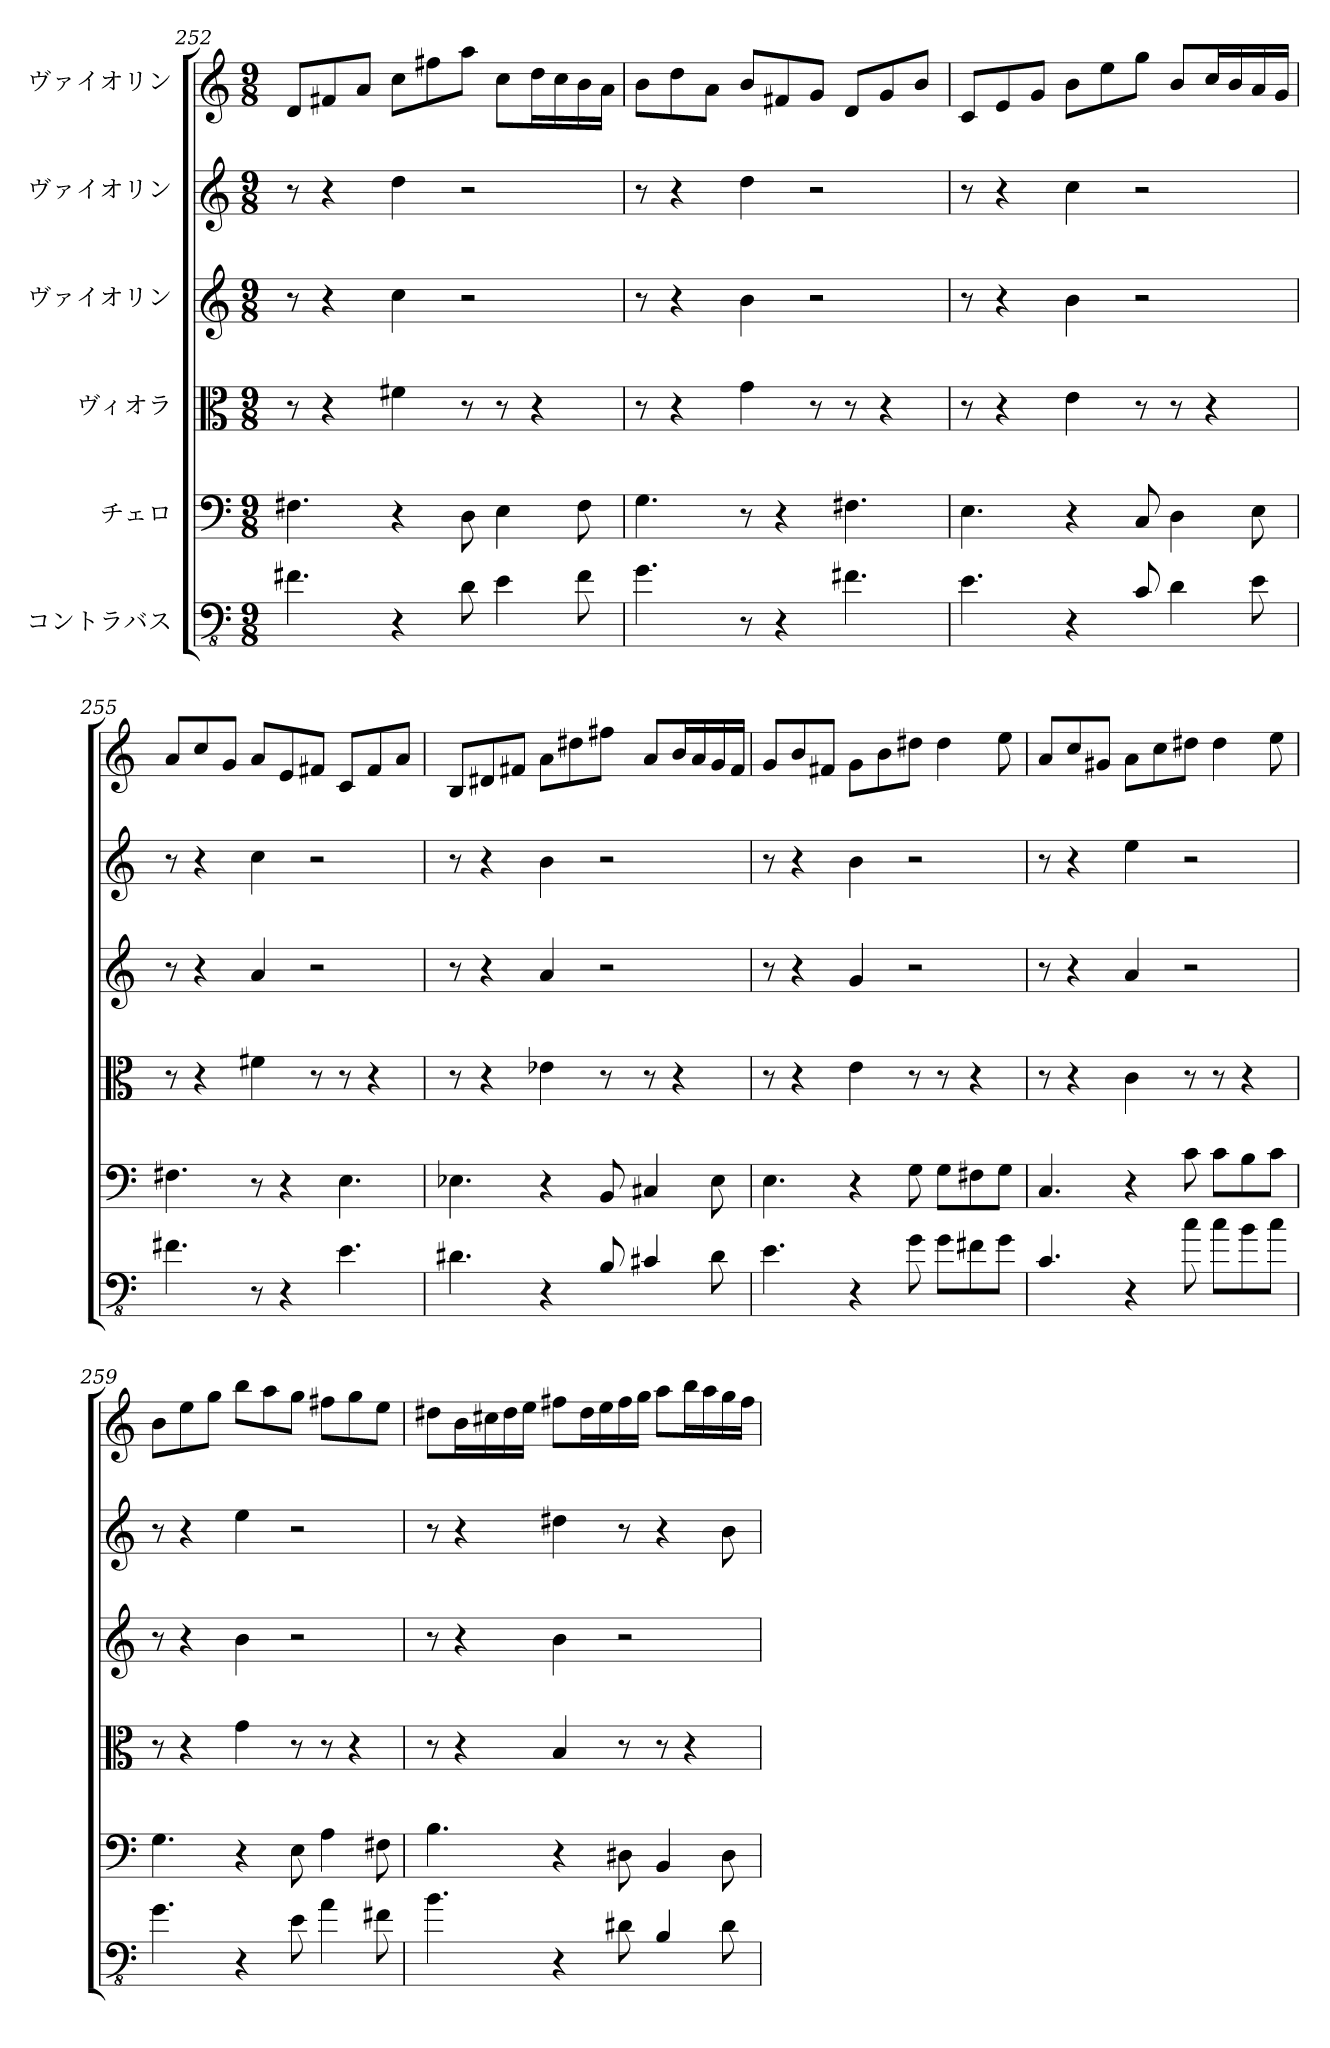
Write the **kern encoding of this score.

**kern	**kern	**kern	**kern	**kern	**kern
*part6	*part5	*part4	*part3	*part2	*part1
*staff6	*staff5	*staff4	*staff3	*staff2	*staff1
*I"コントラバス	*I"チェロ	*I"ヴィオラ	*I"ヴァイオリン	*I"ヴァイオリン	*I"ヴァイオリン
*clefFv4	*clefF4	*clefC3	*clefG2	*clefG2	*clefG2
*ITrd7c12	*	*	*	*	*
*k[]	*k[]	*k[]	*k[]	*k[]	*k[]
*M9/8	*M9/8	*M9/8	*M9/8	*M9/8	*M9/8
=252	=252	=252	=252	=252	=252
4.FF#X\	4.F#X\	8r	8r	8r	8d/L
.	.	4r	4r	4r	8f#X/
.	.	.	.	.	8a/J
4r	4r	4f#X\	4cc\	4dd\	8cc\L
.	.	.	.	.	8ff#X\
8DD\	8D\	8r	2r	2r	8aa\J
4EE\	4E\	8r	.	.	8cc\L
.	.	4r	.	.	16dd\L
.	.	.	.	.	16cc\
8FF#\	8F#\	.	.	.	16b\
.	.	.	.	.	16a\JJ
=253	=253	=253	=253	=253	=253
4.GG\	4.G\	8r	8r	8r	8b\L
.	.	4r	4r	4r	8dd\
.	.	.	.	.	8a\J
8r	8r	4g\	4b\	4dd\	8b/L
4r	4r	.	.	.	8f#X/
.	.	8r	2r	2r	8g/J
4.FF#X\	4.F#X\	8r	.	.	8d/L
.	.	4r	.	.	8g/
.	.	.	.	.	8b/J
!!LO:LB:g=z
=254	=254	=254	=254	=254	=254
4.EE\	4.E\	8r	8r	8r	8c/L
.	.	4r	4r	4r	8e/
.	.	.	.	.	8g/J
4r	4r	4e\	4b\	4cc\	8b\L
.	.	.	.	.	8ee\
8CC/	8C/	8r	2r	2r	8gg\J
4DD\	4D\	8r	.	.	8b/L
.	.	4r	.	.	16cc/L
.	.	.	.	.	16b/
8EE\	8E\	.	.	.	16a/
.	.	.	.	.	16g/JJ
=255	=255	=255	=255	=255	=255
4.FF#X\	4.F#X\	8r	8r	8r	8a/L
.	.	4r	4r	4r	8cc/
.	.	.	.	.	8g/J
8r	8r	4f#X\	4a/	4cc\	8a/L
4r	4r	.	.	.	8e/
.	.	8r	2r	2r	8f#X/J
4.EE\	4.E\	8r	.	.	8c/L
.	.	4r	.	.	8f#/
.	.	.	.	.	8a/J
=256	=256	=256	=256	=256	=256
4.DD#X\	4.E-X\	8r	8r	8r	8B/L
.	.	4r	4r	4r	8d#X/
.	.	.	.	.	8f#X/J
4r	4r	4e-X\	4a/	4b\	8a\L
.	.	.	.	.	8dd#X\
8BBB/	8BB/	8r	2r	2r	8ff#X\J
4CC#X/	4C#X/	8r	.	.	8a/L
.	.	4r	.	.	16b/L
.	.	.	.	.	16a/
8DD#\	8E-\	.	.	.	16g/
.	.	.	.	.	16f#/JJ
!!LO:PB:g=z
=257	=257	=257	=257	=257	=257
4.EE\	4.E\	8r	8r	8r	8g/L
.	.	4r	4r	4r	8b/
.	.	.	.	.	8f#X/J
4r	4r	4e\	4g/	4b\	8g\L
.	.	.	.	.	8b\
8GG\	8G\	8r	2r	2r	8dd#X\J
8GG\L	8G\L	8r	.	.	4dd#\
8FF#X\	8F#X\	4r	.	.	.
8GG\J	8G\J	.	.	.	8ee\
=258	=258	=258	=258	=258	=258
4.CC/	4.C/	8r	8r	8r	8a/L
.	.	4r	4r	4r	8cc/
.	.	.	.	.	8g#X/J
4r	4r	4c\	4a/	4ee\	8a\L
.	.	.	.	.	8cc\
8C\	8c\	8r	2r	2r	8dd#X\J
8C\L	8c\L	8r	.	.	4dd#\
8BB\	8B\	4r	.	.	.
8C\J	8c\J	.	.	.	8ee\
=259	=259	=259	=259	=259	=259
4.GG\	4.G\	8r	8r	8r	8b\L
.	.	4r	4r	4r	8ee\
.	.	.	.	.	8gg\J
4r	4r	4g\	4b\	4ee\	8bb\L
.	.	.	.	.	8aa\
8EE\	8E\	8r	2r	2r	8gg\J
4AA\	4A\	8r	.	.	8ff#X\L
.	.	4r	.	.	8gg\
8FF#X\	8F#X\	.	.	.	8ee\J
!!LO:LB:g=z
=260	=260	=260	=260	=260	=260
4.BB\	4.B\	8r	8r	8r	8dd#X\L
.	.	4r	4r	4r	16b\L
.	.	.	.	.	16cc#X\
.	.	.	.	.	16dd#\
.	.	.	.	.	16ee\JJ
4r	4r	4B/	4b\	4dd#X\	8ff#X\L
.	.	.	.	.	16dd#\L
.	.	.	.	.	16ee\
8DD#X\	8D#X\	8r	2r	8r	16ff#\
.	.	.	.	.	16gg\JJ
4BBB/	4BB/	8r	.	4r	8aa\L
.	.	4r	.	.	16bb\L
.	.	.	.	.	16aa\
8DD#\	8D#\	.	.	8b\	16gg\
.	.	.	.	.	16ff#\JJ
=	=	=	=	=	=
*-	*-	*-	*-	*-	*-
